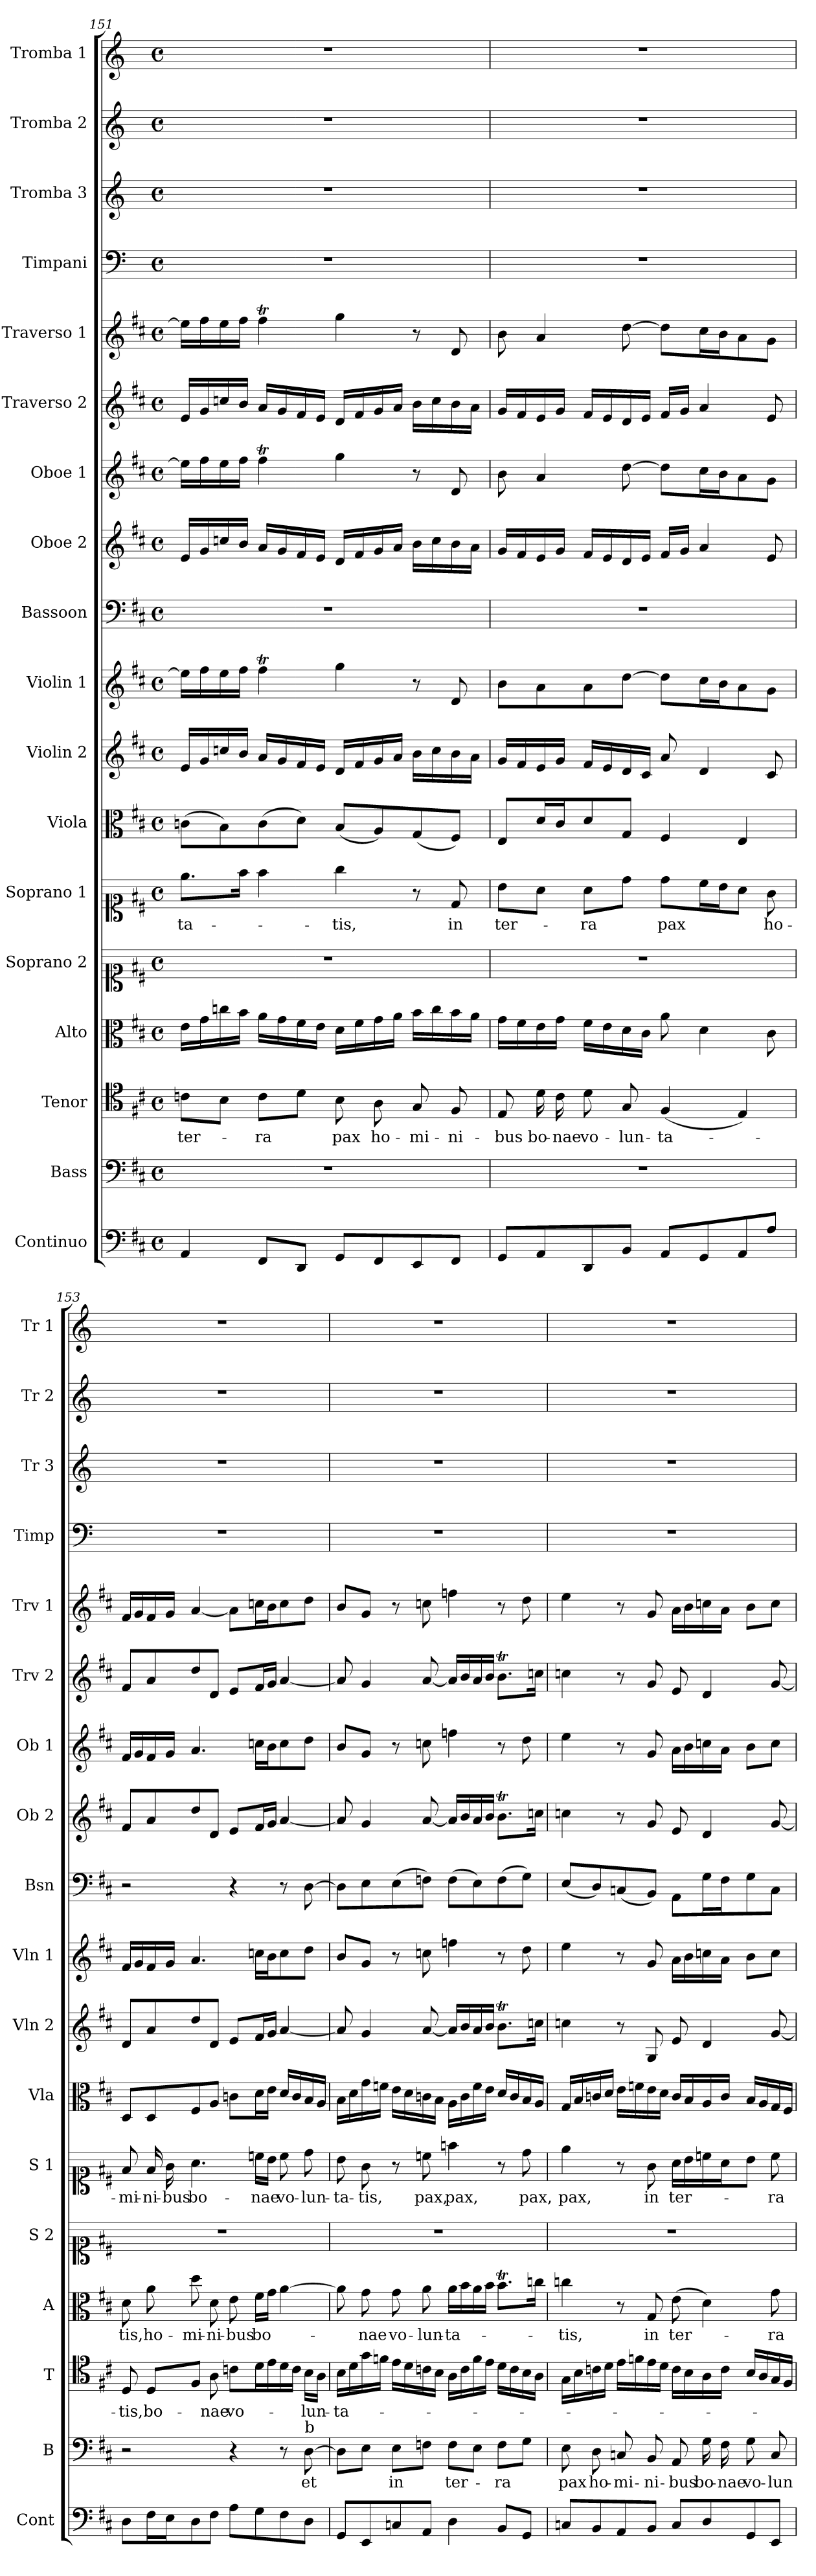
**kern	**kern	**text	**kern	**text	**kern	**text	**kern	**kern	**text	**kern	**kern	**kern	**kern	**kern	**kern	**kern	**kern	**kern	**kern	**kern	**kern
*part18	*part17	*part17	*part16	*part16	*part15	*part15	*part14	*part13	*part13	*part12	*part11	*part10	*part9	*part8	*part7	*part6	*part5	*part4	*part3	*part2	*part1
*staff18	*staff17	*staff17	*staff16	*staff16	*staff15	*staff15	*staff14	*staff13	*staff13	*staff12	*staff11	*staff10	*staff9	*staff8	*staff7	*staff6	*staff5	*staff4	*staff3	*staff2	*staff1
*I"Continuo	*I"Bass	*	*I"Tenor	*	*I"Alto	*	*I"Soprano 2	*I"Soprano 1	*	*I"Viola	*I"Violin 2	*I"Violin 1	*I"Bassoon	*I"Oboe 2	*I"Oboe 1	*I"Traverso 2	*I"Traverso 1	*I"Timpani	*I"Tromba 3	*I"Tromba 2	*I"Tromba 1
*I'Cont	*I'B	*	*I'T	*	*I'A	*	*I'S 2	*I'S 1	*	*I'Vla	*I'Vln 2	*I'Vln 1	*I'Bsn	*I'Ob 2	*I'Ob 1	*I'Trv 2	*I'Trv 1	*I'Timp	*I'Tr 3	*I'Tr 2	*I'Tr 1
*clefF4	*clefF4	*	*clefC4	*	*clefC3	*	*clefC1	*clefC1	*	*clefC3	*clefG2	*clefG2	*clefF4	*clefG2	*clefG2	*clefG2	*clefG2	*clefF4	*clefG2	*clefG2	*clefG2
*	*	*	*	*	*	*	*	*	*	*	*	*	*	*	*	*	*	*ITrd-1c-2	*ITrd-1c-2	*ITrd-1c-2	*ITrd-1c-2
*k[f#c#]	*k[f#c#]	*	*k[f#c#]	*	*k[f#c#]	*	*k[f#c#]	*k[f#c#]	*	*k[f#c#]	*k[f#c#]	*k[f#c#]	*k[f#c#]	*k[f#c#]	*k[f#c#]	*k[f#c#]	*k[f#c#]	*k[f#c#]	*k[f#c#]	*k[f#c#]	*k[f#c#]
*M4/4	*M4/4	*	*M4/4	*	*M4/4	*	*M4/4	*M4/4	*	*M4/4	*M4/4	*M4/4	*M4/4	*M4/4	*M4/4	*M4/4	*M4/4	*M4/4	*M4/4	*M4/4	*M4/4
*met(c)	*met(c)	*	*met(c)	*	*met(c)	*	*met(c)	*met(c)	*	*met(c)	*met(c)	*met(c)	*met(c)	*met(c)	*met(c)	*met(c)	*met(c)	*met(c)	*met(c)	*met(c)	*met(c)
=151	=151	=151	=151	=151	=151	=151	=151	=151	=151	=151	=151	=151	=151	=151	=151	=151	=151	=151	=151	=151	=151
!	!	!	!	!LO:LY:b	!	!	!	!	!LO:LY:b	!	!	!	!	!	!	!	!	!	!	!	!
4AA/	1r	.	8cn\L	ter-	16e\LL	.	1r	8.ee\L	-ta-	(8cn\L	16e/LL	16ee\LL]	1r	16e/LL	16ee\LL]	16e/LL	16ee\LL]	1r	1r	1r	1r
.	.	.	.	.	16g\	.	.	.	.	.	16g/	16ff#\	.	16g/	16ff#\	16g/	16ff#\	.	.	.	.
.	.	.	8B\J	.	16ccn\	.	.	.	.	8B\)	16ccn/	16ee\	.	16ccn/	16ee\	16ccn/	16ee\	.	.	.	.
.	.	.	.	.	16b\JJ	.	.	16ff#\Jk	.	.	16b/JJ	16ff#\JJ	.	16b/JJ	16ff#\JJ	16b/JJ	16ff#\JJ	.	.	.	.
!	!	!	!	!LO:LY:b	!	!	!	!	!	!	!	!	!	!	!	!	!	!	!	!	!
8FF#/L	.	.	8c\L	-ra	16a\LL	.	.	4ff#\	.	(8c\	16a/LL	4ff#t\	.	16a/LL	4ff#t\	16a/LL	4ff#t\	.	.	.	.
.	.	.	.	.	16g\	.	.	.	.	.	16g/	.	.	16g/	.	16g/	.	.	.	.	.
8DD/J	.	.	8d\J	.	16f#\	.	.	.	.	8d\J)	16f#/	.	.	16f#/	.	16f#/	.	.	.	.	.
.	.	.	.	.	16e\JJ	.	.	.	.	.	16e/JJ	.	.	16e/JJ	.	16e/JJ	.	.	.	.	.
!	!	!	!	!LO:LY:b	!	!	!	!	!LO:LY:b	!	!	!	!	!	!	!	!	!	!	!	!
8GG/L	.	.	8B\	pax	16d\LL	.	.	4gg\	-tis,	(8B/L	16d/LL	4gg\	.	16d/LL	4gg\	16d/LL	4gg\	.	.	.	.
.	.	.	.	.	16f#\	.	.	.	.	.	16f#/	.	.	16f#/	.	16f#/	.	.	.	.	.
!	!	!	!	!LO:LY:b	!	!	!	!	!	!	!	!	!	!	!	!	!	!	!	!	!
8FF#/	.	.	8A\	ho-	16g\	.	.	.	.	8A/)	16g/	.	.	16g/	.	16g/	.	.	.	.	.
.	.	.	.	.	16a\JJ	.	.	.	.	.	16a/JJ	.	.	16a/JJ	.	16a/JJ	.	.	.	.	.
!	!	!	!	!LO:LY:b	!	!	!	!	!	!	!	!	!	!	!	!	!	!	!	!	!
8EE/	.	.	8G/	-mi-	16b\LL	.	.	8r	.	(8G/	16b\LL	8r	.	16b\LL	8r	16b\LL	8r	.	.	.	.
.	.	.	.	.	16cc\	.	.	.	.	.	16cc\	.	.	16cc\	.	16cc\	.	.	.	.	.
!	!	!	!	!LO:LY:b	!	!	!	!	!LO:LY:b	!	!	!	!	!	!	!	!	!	!	!	!
8FF#/J	.	.	8F#/	-ni-	16b\	.	.	8d/	in	8F#/J)	16b\	8d/	.	16b\	8d/	16b\	8d/	.	.	.	.
.	.	.	.	.	16a\JJ	.	.	.	.	.	16a\JJ	.	.	16a\JJ	.	16a\JJ	.	.	.	.	.
=152	=152	=152	=152	=152	=152	=152	=152	=152	=152	=152	=152	=152	=152	=152	=152	=152	=152	=152	=152	=152	=152
!	!	!	!	!LO:LY:b	!	!	!	!	!LO:LY:b	!	!	!	!	!	!	!	!	!	!	!	!
8GG/L	1r	.	8E/	-bus	16g\LL	.	1r	8b\L	ter-	8E/L	16g/LL	8b\L	1r	16g/LL	8b\	16g/LL	8b\	1r	1r	1r	1r
.	.	.	.	.	16f#\	.	.	.	.	.	16f#/	.	.	16f#/	.	16f#/	.	.	.	.	.
!	!	!	!	!LO:LY:b	!	!	!	!	!	!	!	!	!	!	!	!	!	!	!	!	!
8AA/	.	.	16d\	bo-	16e\	.	.	8a\J	.	16d/L	16e/	8a\	.	16e/	4a/	16e/	4a/	.	.	.	.
!	!	!	!	!LO:LY:b	!	!	!	!	!	!	!	!	!	!	!	!	!	!	!	!	!
.	.	.	16c#\	-nae	16g\JJ	.	.	.	.	16c#/J	16g/JJ	.	.	16g/JJ	.	16g/JJ	.	.	.	.	.
!	!	!	!	!LO:LY:b	!	!	!	!	!LO:LY:b	!	!	!	!	!	!	!	!	!	!	!	!
8DD/	.	.	8d\	vo-	16f#\LL	.	.	8a\L	-ra	8d/	16f#/LL	8a\	.	16f#/LL	.	16f#/LL	.	.	.	.	.
.	.	.	.	.	16e\	.	.	.	.	.	16e/	.	.	16e/	.	16e/	.	.	.	.	.
!	!	!	!	!LO:LY:b	!	!	!	!	!	!	!	!	!	!	!	!	!	!	!	!	!
8BB/J	.	.	8G/	-lun-	16d\	.	.	8dd\J	.	8G/J	16d/	[8dd\J	.	16d/	[8dd\	16d/	[8dd\	.	.	.	.
.	.	.	.	.	16c#\JJ	.	.	.	.	.	16c#/JJ	.	.	16e/JJ	.	16e/JJ	.	.	.	.	.
!	!	!	!	!LO:LY:b	!	!	!	!	!LO:LY:b	!	!	!	!	!	!	!	!	!	!	!	!
8AA/L	.	.	(4F#/	-ta-	8a\	.	.	8dd\L	pax	4F#/	8a/	8dd\L]	.	16f#/LL	8dd\L]	16f#/LL	8dd\L]	.	.	.	.
.	.	.	.	.	.	.	.	.	.	.	.	.	.	16g/JJ	.	16g/JJ	.	.	.	.	.
8GG/	.	.	.	.	4d\	.	.	16cc#\L	.	.	4d/	16cc#\L	.	4a/	16cc#\L	4a/	16cc#\L	.	.	.	.
.	.	.	.	.	.	.	.	16b\J	.	.	.	16b\J	.	.	16b\J	.	16b\J	.	.	.	.
8AA/	.	.	4E/)	.	.	.	.	8a\J	.	4E/	.	8a\	.	.	8a\	.	8a\	.	.	.	.
!	!	!	!	!	!	!	!	!	!LO:LY:b	!	!	!	!	!	!	!	!	!	!	!	!
8A/J	.	.	.	.	8c#\	.	.	8g\	ho-	.	8c#/	8g\J	.	8e/	8g\J	8e/	8g\J	.	.	.	.
=153	=153	=153	=153	=153	=153	=153	=153	=153	=153	=153	=153	=153	=153	=153	=153	=153	=153	=153	=153	=153	=153
!	!	!	!	!LO:LY:b	!	!LO:LY:b	!	!	!LO:LY:b	!	!	!	!	!	!	!	!	!	!	!	!
8D\L	2r	.	8D/	-tis,	8d\	-tis,	1r	8f#/	-mi-	8D/L	8d/L	16f#/LL	2r	8f#/L	16f#/LL	8f#/L	16f#/LL	1r	1r	1r	1r
.	.	.	.	.	.	.	.	.	.	.	.	16g/	.	.	16g/	.	16g/	.	.	.	.
!	!	!	!	!LO:LY:b	!	!LO:LY:b	!	!	!LO:LY:b	!	!	!	!	!	!	!	!	!	!	!	!
16F#\L	.	.	8D/L	bo-	8a\	ho-	.	16f#/	-ni-	8D/	8a/	16f#/	.	8a/	16f#/	8a/	16f#/	.	.	.	.
!	!	!	!	!	!	!	!	!	!LO:LY:b	!	!	!	!	!	!	!	!	!	!	!	!
16E\J	.	.	.	.	.	.	.	16g\	-bus	.	.	16g/JJ	.	.	16g/JJ	.	16g/JJ	.	.	.	.
!	!	!	!	!	!	!LO:LY:b	!	!	!LO:LY:b	!	!	!	!	!	!	!	!	!	!	!	!
8D\	.	.	8F#/J	.	8dd\	-mi-	.	4.a\	bo-	8F#/	8dd/	4.a/	.	8dd/	4.a/	8dd/	[4a/	.	.	.	.
!	!	!	!	!LO:LY:b	!	!LO:LY:b	!	!	!	!	!	!	!	!	!	!	!	!	!	!	!
8F#\J	.	.	8A\	-nae	8d\	-ni-	.	.	.	8A/J	8d/J	.	.	8d/J	.	8d/J	.	.	.	.	.
!	!	!	!	!LO:LY:b	!	!LO:LY:b	!	!	!	!	!	!	!	!	!	!	!	!	!	!	!
8A\L	4r	.	8cn\L	vo-	8e\	-bus	.	.	.	8cn\L	8e/L	.	4r	8e/L	.	8e/L	8a\L]	.	.	.	.
!	!	!	!	!	!	!LO:LY:b	!	!	!LO:LY:b	!	!	!	!	!	!	!	!	!	!	!	!
8G\	.	.	16d\L	.	16f#\LL	bo-	.	16ccn\LL	-nae	16d\L	16f#/L	16ccn\LL	.	16f#/L	16ccn\LL	16f#/L	16ccn\L	.	.	.	.
.	.	.	16e\	.	16g\JJ	.	.	16b\JJ	.	16e\JJ	16g/JJ	16b\J	.	16g/JJ	16b\J	16g/JJ	16b\J	.	.	.	.
!	!	!	!	!	!	!	!	!	!LO:LY:b	!	!	!	!	!	!	!	!	!	!	!	!
8F#\	8r	.	16d\	.	[4a\	.	.	8cc\	vo-	16d/LL	[4a/	8cc\	8r	[4a/	8cc\	[4a/	8cc\	.	.	.	.
.	.	.	16c\JJ	.	.	.	.	.	.	16c/	.	.	.	.	.	.	.	.	.	.	.
!	!LO:TX:a:t=b	!	!	!	!	!	!	!	!	!	!	!	!	!	!	!	!	!	!	!	!
!	!	!LO:LY:b	!	!LO:LY:b	!	!	!	!	!LO:LY:b	!	!	!	!	!	!	!	!	!	!	!	!
8D\J	[8D\	et	16B\LL	-lun-	.	.	.	8dd\	-lun-	16B/	.	8dd\J	[8D\	.	8dd\J	.	8dd\J	.	.	.	.
.	.	.	16A\JJ	.	.	.	.	.	.	16A/JJ	.	.	.	.	.	.	.	.	.	.	.
!!LO:PB:g=z
=154	=154	=154	=154	=154	=154	=154	=154	=154	=154	=154	=154	=154	=154	=154	=154	=154	=154	=154	=154	=154	=154
!	!	!	!	!LO:LY:b	!	!	!	!	!LO:LY:b	!	!	!	!	!	!	!	!	!	!	!	!
8GG/L	8D\L]	.	16B\LL	-ta-	8a\]	.	1r	8b\	-ta-	16B\LL	8a/]	8b/L	8D\L]	8a/]	8b/L	8a/]	8b/L	1r	1r	1r	1r
.	.	.	16d\	.	.	.	.	.	.	16d\	.	.	.	.	.	.	.	.	.	.	.
!	!	!	!	!	!	!LO:LY:b	!	!	!LO:LY:b	!	!	!	!	!	!	!	!	!	!	!	!
8EE/	8E\J	.	16g\	.	8g\	-nae	.	8g\	-tis,	16g\	4g/	8g/J	8E\	4g/	8g/J	4g/	8g/J	.	.	.	.
.	.	.	16fn\JJ	.	.	.	.	.	.	16fn\JJ	.	.	.	.	.	.	.	.	.	.	.
!	!	!LO:LY:b	!	!	!	!LO:LY:b	!	!	!	!	!	!	!	!	!	!	!	!	!	!	!
8Cn/	8E\L	in	16e\LL	.	8g\	vo-	.	8r	.	16e\LL	.	8r	(8E\	.	8r	.	8r	.	.	.	.
.	.	.	16d\	.	.	.	.	.	.	16d\	.	.	.	.	.	.	.	.	.	.	.
!	!	!	!	!	!	!LO:LY:b	!	!	!LO:LY:b	!	!	!	!	!	!	!	!	!	!	!	!
8AA/J	8Fn\J	.	16cn\	.	8a\	-lun-	.	8ccn\	pax,	16cn\	[8a/	8ccn\	8Fn\J)	[8a/	8ccn\	[8a/	8ccn\	.	.	.	.
.	.	.	16B\JJ	.	.	.	.	.	.	16B\JJ	.	.	.	.	.	.	.	.	.	.	.
!	!	!LO:LY:b	!	!	!	!LO:LY:b	!	!	!LO:LY:b	!	!	!	!	!	!	!	!	!	!	!	!
4D\	8F\L	ter-	16A\LL	.	16a\LL	-ta-	.	4ffn\	pax,	16A\LL	16a/LL]	4ffn\	(8F\L	16a/LL]	4ffn\	16a/LL]	4ffn\	.	.	.	.
.	.	.	16c\	.	16b\	.	.	.	.	16c\	16b/	.	.	16b/	.	16b/	.	.	.	.	.
.	8E\J	.	16f\	.	16a\	.	.	.	.	16f\	16a/	.	8E\)	16a/	.	16a/	.	.	.	.	.
.	.	.	16e\JJ	.	16b\JJ	.	.	.	.	16e\JJ	16b/JJ	.	.	16b/JJ	.	16b/JJ	.	.	.	.	.
!	!	!LO:LY:b	!	!	!	!	!	!	!	!	!	!	!	!	!	!	!	!	!	!	!
8BB/L	8F\L	-ra	16d\LL	.	8.bT\L	.	.	8r	.	16d/LL	8.bT\L	8r	(8F\	8.bT\L	8r	8.bT\L	8r	.	.	.	.
.	.	.	16c\	.	.	.	.	.	.	16c/	.	.	.	.	.	.	.	.	.	.	.
!	!	!	!	!	!	!	!	!	!LO:LY:b	!	!	!	!	!	!	!	!	!	!	!	!
8GG/J	8G\J	.	16B\	.	.	.	.	8dd\	pax,	16B/	.	8dd\	8G\J)	.	8dd\	.	8dd\	.	.	.	.
.	.	.	16A\JJ	.	16ccn\Jk	.	.	.	.	16A/JJ	16ccn\Jk	.	.	16ccn\Jk	.	16ccn\Jk	.	.	.	.	.
=155	=155	=155	=155	=155	=155	=155	=155	=155	=155	=155	=155	=155	=155	=155	=155	=155	=155	=155	=155	=155	=155
!	!	!LO:LY:b	!	!	!	!LO:LY:b	!	!	!LO:LY:b	!	!	!	!	!	!	!	!	!	!	!	!
8Cn/L	8E\	pax	16G\LL	.	4ccn\	-tis,	1r	4ee\	pax,	16G/LL	4ccn\	4ee\	(8E/L	4ccn\	4ee\	4ccn\	4ee\	1r	1r	1r	1r
.	.	.	16B\	.	.	.	.	.	.	16B/	.	.	.	.	.	.	.	.	.	.	.
!	!	!LO:LY:b	!	!	!	!	!	!	!	!	!	!	!	!	!	!	!	!	!	!	!
8BB/	8D\	ho-	16cn\	.	.	.	.	.	.	16cn/	.	.	8D/)	.	.	.	.	.	.	.	.
.	.	.	16d\JJ	.	.	.	.	.	.	16d/JJ	.	.	.	.	.	.	.	.	.	.	.
!	!	!LO:LY:b	!	!	!	!	!	!	!	!	!	!	!	!	!	!	!	!	!	!	!
8AA/	8Cn/	-mi-	16e\LL	.	8r	.	.	8r	.	16e\LL	8r	8r	(8Cn/	8r	8r	8r	8r	.	.	.	.
.	.	.	16fn\	.	.	.	.	.	.	16fn\	.	.	.	.	.	.	.	.	.	.	.
!	!	!LO:LY:b	!	!	!	!LO:LY:b	!	!	!LO:LY:b	!	!	!	!	!	!	!	!	!	!	!	!
8BB/J	8BB/	-ni-	16e\	.	8G/	in	.	8g\	in	16e\	8G/	8g/	8BB/J)	8g/	8g/	8g/	8g/	.	.	.	.
.	.	.	16d\JJ	.	.	.	.	.	.	16d\JJ	.	.	.	.	.	.	.	.	.	.	.
!	!	!LO:LY:b	!	!	!	!LO:LY:b	!	!	!LO:LY:b	!	!	!	!	!	!	!	!	!	!	!	!
8C/L	8AA/	-bus	16c\LL	.	(8e\	ter-	.	16a\LL	ter-	16c/LL	8e/	16a\LL	8AA\L	8e/	16a\LL	8e/	16a\LL	.	.	.	.
.	.	.	16B\	.	.	.	.	16b\	.	16B/	.	16b\	.	.	16b\	.	16b\	.	.	.	.
!	!	!LO:LY:b	!	!	!	!	!	!	!	!	!	!	!	!	!	!	!	!	!	!	!
8D/	16G\	bo-	16A\	.	4d\)	.	.	16ccn\	.	16A/	4d/	16ccn\	16G\L	4d/	16ccn\	4d/	16ccn\	.	.	.	.
!	!	!LO:LY:b	!	!	!	!	!	!	!	!	!	!	!	!	!	!	!	!	!	!	!
.	16F#\	-nae	16c\JJ	.	.	.	.	16a\J	.	16c/JJ	.	16a\JJ	16F#\J	.	16a\JJ	.	16a\JJ	.	.	.	.
!	!	!LO:LY:b	!	!	!	!	!	!	!	!	!	!	!	!	!	!	!	!	!	!	!
8GG/	8G\	vo-	16B/LL	.	.	.	.	8b\J	.	16B/LL	.	8b\L	8G\	.	8b\L	.	8b\L	.	.	.	.
.	.	.	16A/	.	.	.	.	.	.	16A/	.	.	.	.	.	.	.	.	.	.	.
!	!	!LO:LY:b	!	!	!	!LO:LY:b	!	!	!LO:LY:b	!	!	!	!	!	!	!	!	!	!	!	!
8EE/J	8C/	-lun-	16G/	.	8g\	-ra	.	8cc\	-ra	16G/	[8g/	8cc\J	8C\J	[8g/	8cc\J	[8g/	8cc\J	.	.	.	.
.	.	.	16F#/JJ	.	.	.	.	.	.	16F#/JJ	.	.	.	.	.	.	.	.	.	.	.
=	=	=	=	=	=	=	=	=	=	=	=	=	=	=	=	=	=	=	=	=	=
*-	*-	*-	*-	*-	*-	*-	*-	*-	*-	*-	*-	*-	*-	*-	*-	*-	*-	*-	*-	*-	*-
